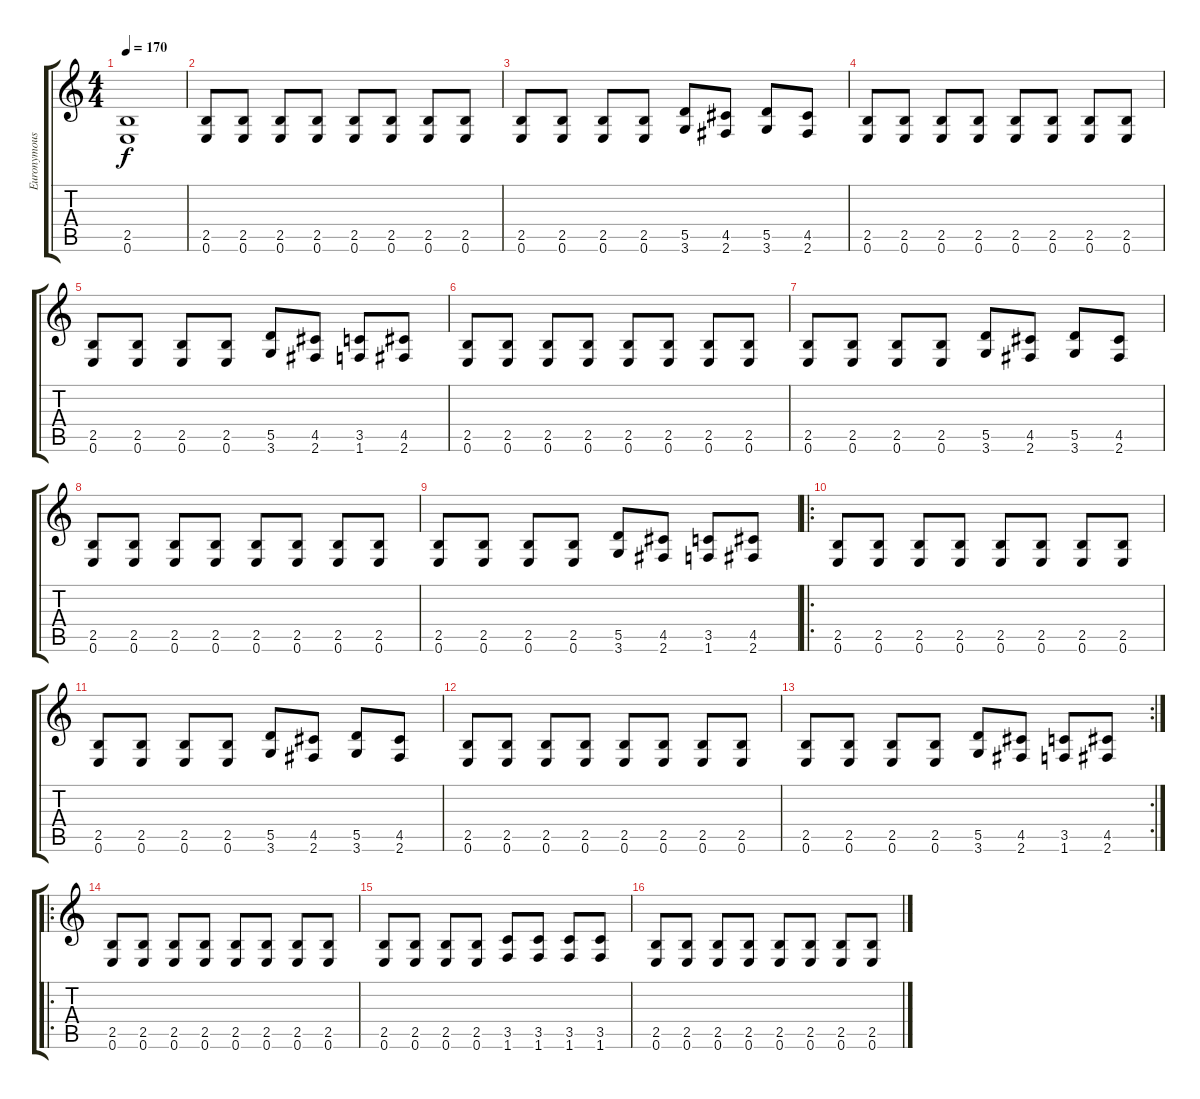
\track ("Euronymous" "Euronymous") {instrument overdrivenguitar}
\staff {score tabs}
\tuning (E4 B3 G3 D3 A2 E2) {hide}
\ts (4 4)
\tempo 170
\clef g2
\ks c
(2.5 0.6).1{dy f} |
(2.5 0.6).8 (2.5 0.6).8 (2.5 0.6).8 (2.5 0.6).8 (2.5 0.6).8 (2.5 0.6).8 (2.5 0.6).8 (2.5 0.6).8 |
(2.5 0.6).8 (2.5 0.6).8 (2.5 0.6).8 (2.5 0.6).8 (5.5 3.6).8 (4.5 2.6).8 (5.5 3.6).8 (4.5 2.6).8 |
(2.5 0.6).8 (2.5 0.6).8 (2.5 0.6).8 (2.5 0.6).8 (2.5 0.6).8 (2.5 0.6).8 (2.5 0.6).8 (2.5 0.6).8 |
(2.5 0.6).8 (2.5 0.6).8 (2.5 0.6).8 (2.5 0.6).8 (5.5 3.6).8 (4.5 2.6).8 (3.5 1.6).8 (4.5 2.6).8 |
(2.5 0.6).8 (2.5 0.6).8 (2.5 0.6).8 (2.5 0.6).8 (2.5 0.6).8 (2.5 0.6).8 (2.5 0.6).8 (2.5 0.6).8 |
(2.5 0.6).8 (2.5 0.6).8 (2.5 0.6).8 (2.5 0.6).8 (5.5 3.6).8 (4.5 2.6).8 (5.5 3.6).8 (4.5 2.6).8 |
(2.5 0.6).8 (2.5 0.6).8 (2.5 0.6).8 (2.5 0.6).8 (2.5 0.6).8 (2.5 0.6).8 (2.5 0.6).8 (2.5 0.6).8 |
(2.5 0.6).8 (2.5 0.6).8 (2.5 0.6).8 (2.5 0.6).8 (5.5 3.6).8 (4.5 2.6).8 (3.5 1.6).8 (4.5 2.6).8 |
\ro
(2.5 0.6).8 (2.5 0.6).8 (2.5 0.6).8 (2.5 0.6).8 (2.5 0.6).8 (2.5 0.6).8 (2.5 0.6).8 (2.5 0.6).8 |
(2.5 0.6).8 (2.5 0.6).8 (2.5 0.6).8 (2.5 0.6).8 (5.5 3.6).8 (4.5 2.6).8 (5.5 3.6).8 (4.5 2.6).8 |
(2.5 0.6).8 (2.5 0.6).8 (2.5 0.6).8 (2.5 0.6).8 (2.5 0.6).8 (2.5 0.6).8 (2.5 0.6).8 (2.5 0.6).8 |
\rc 2
(2.5 0.6).8 (2.5 0.6).8 (2.5 0.6).8 (2.5 0.6).8 (5.5 3.6).8 (4.5 2.6).8 (3.5 1.6).8 (4.5 2.6).8 |
\ro
(2.5 0.6).8 (2.5 0.6).8 (2.5 0.6).8 (2.5 0.6).8 (2.5 0.6).8 (2.5 0.6).8 (2.5 0.6).8 (2.5 0.6).8 |
(2.5 0.6).8 (2.5 0.6).8 (2.5 0.6).8 (2.5 0.6).8 (3.5 1.6).8 (3.5 1.6).8 (3.5 1.6).8 (3.5 1.6).8 |
(2.5 0.6).8 (2.5 0.6).8 (2.5 0.6).8 (2.5 0.6).8 (2.5 0.6).8 (2.5 0.6).8 (2.5 0.6).8 (2.5 0.6).8
